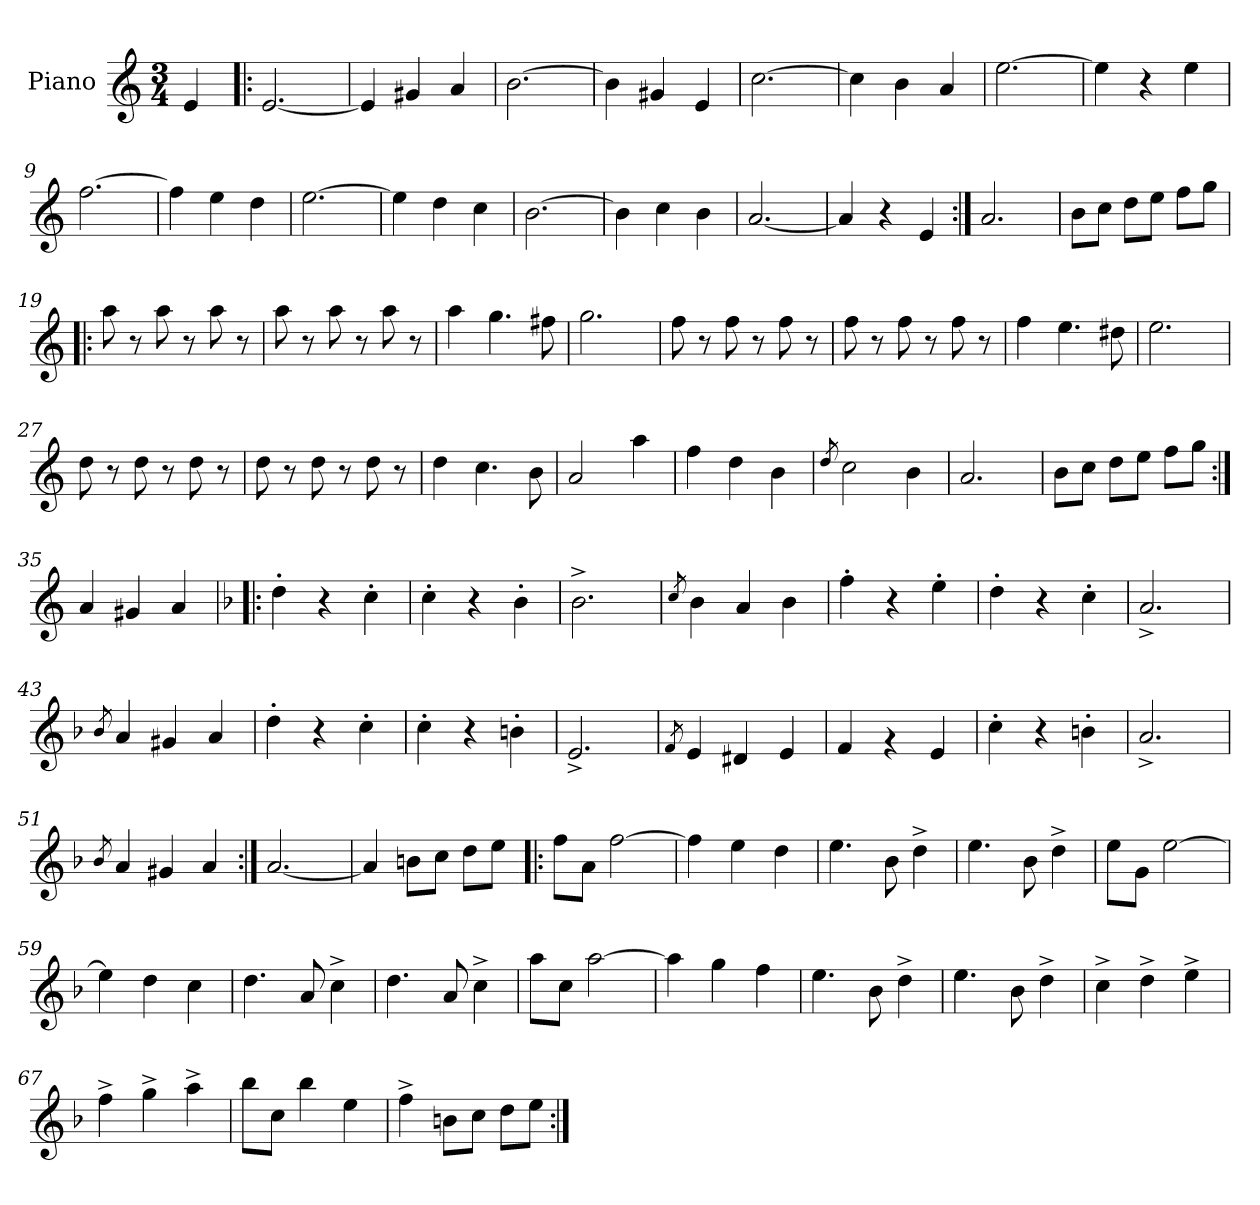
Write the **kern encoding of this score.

**kern
*part1
*staff1
*I"Piano
*I'Pno.
*clefG2
*k[]
*M3/4
*MM200
=
4e/
=1!|:
[2.e/
=2
4e/]
4g#X/
4a/
=3
[2.b\
=4
4b\]
4g#X/
4e/
=5
[2.cc\
=6
4cc\]
4b\
4a/
=7
[2.ee\
=8
4ee\]
4r
4ee\
=9
[2.ff\
=10
4ff\]
4ee\
4dd\
=11
[2.ee\
!!LO:LB:g=z
=12
4ee\]
4dd\
4cc\
=13
[2.b\
=14
4b\]
4cc\
4b\
=15
[2.a/
=16
4a/]
4r
4e/
=17:|!
2.a/
=18
8b\L
8cc\J
8dd\L
8ee\J
8ff\L
8gg\J
=19!|:
8aa\
8r
8aa\
8r
8aa\
8r
=20
8aa\
8r
8aa\
8r
8aa\
8r
=21
4aa\
4.gg\
8ff#X\
!!LO:LB:g=z
=22
2.gg\
=23
8ff\
8r
8ff\
8r
8ff\
8r
=24
8ff\
8r
8ff\
8r
8ff\
8r
=25
4ff\
4.ee\
8dd#X\
=26
2.ee\
=27
8dd\
8r
8dd\
8r
8dd\
8r
=28
8dd\
8r
8dd\
8r
8dd\
8r
=29
4dd\
4.cc\
8b\
=30
2a/
4aa\
!!LO:LB:g=z
=31
4ff\
4dd\
4b\
=32
8qdd/
2cc\
4b\
=33
2.a/
=34
8b\L
8cc\J
8dd\L
8ee\J
8ff\L
8gg\J
=35:|!
4a/
4g#X/
4a/
=36!|:
*k[b-]
4dd'\
4r
4cc'\
=37
4cc'\
4r
4b-'\
=38
2.b-^\
=39
8qcc/
4b-\
4a/
4b-\
=40
4ff'\
4r
4ee'\
!!LO:LB:g=z
=41
4dd'\
4r
4cc'\
=42
2.a^/
=43
8qb-/
4a/
4g#X/
4a/
=44
4dd'\
4r
4cc'\
=45
4cc'\
4r
4bn'\
=46
2.e^/
=47
8qf/
4e/
4d#X/
4e/
=48
4f/
4rg
4e/
=49
4cc'\
4r
4bn'\
=50
2.a^/
!!LO:LB:g=z
=51
8qb-/
4a/
4g#X/
4a/
=52:|!
[2.a/
=53
4a/]
8bn\L
8cc\J
8dd\L
8ee\J
=54!|:
8ff\L
8a\J
[2ff\
=55
4ff\]
4ee\
4dd\
=56
4.ee\
8b-\
4dd^\
=57
4.ee\
8b-\
4dd^\
=58
8ee\L
8g\J
[2ee\
=59
4ee\]
4dd\
4cc\
=60
4.dd\
8a/
4cc^\
!!LO:LB:g=z
=61
4.dd\
8a/
4cc^\
=62
8aa\L
8cc\J
[2aa\
=63
4aa\]
4gg\
4ff\
=64
4.ee\
8b-\
4dd^\
=65
4.ee\
8b-\
4dd^\
=66
4cc^\
4dd^\
4ee^\
=67
4ff^\
4gg^\
4aa^\
=68
8bb-\L
8cc\J
4bb-\
4ee\
=69
4ff^\
8bn\L
8cc\J
8dd\L
8ee\J
=:|!
*-
